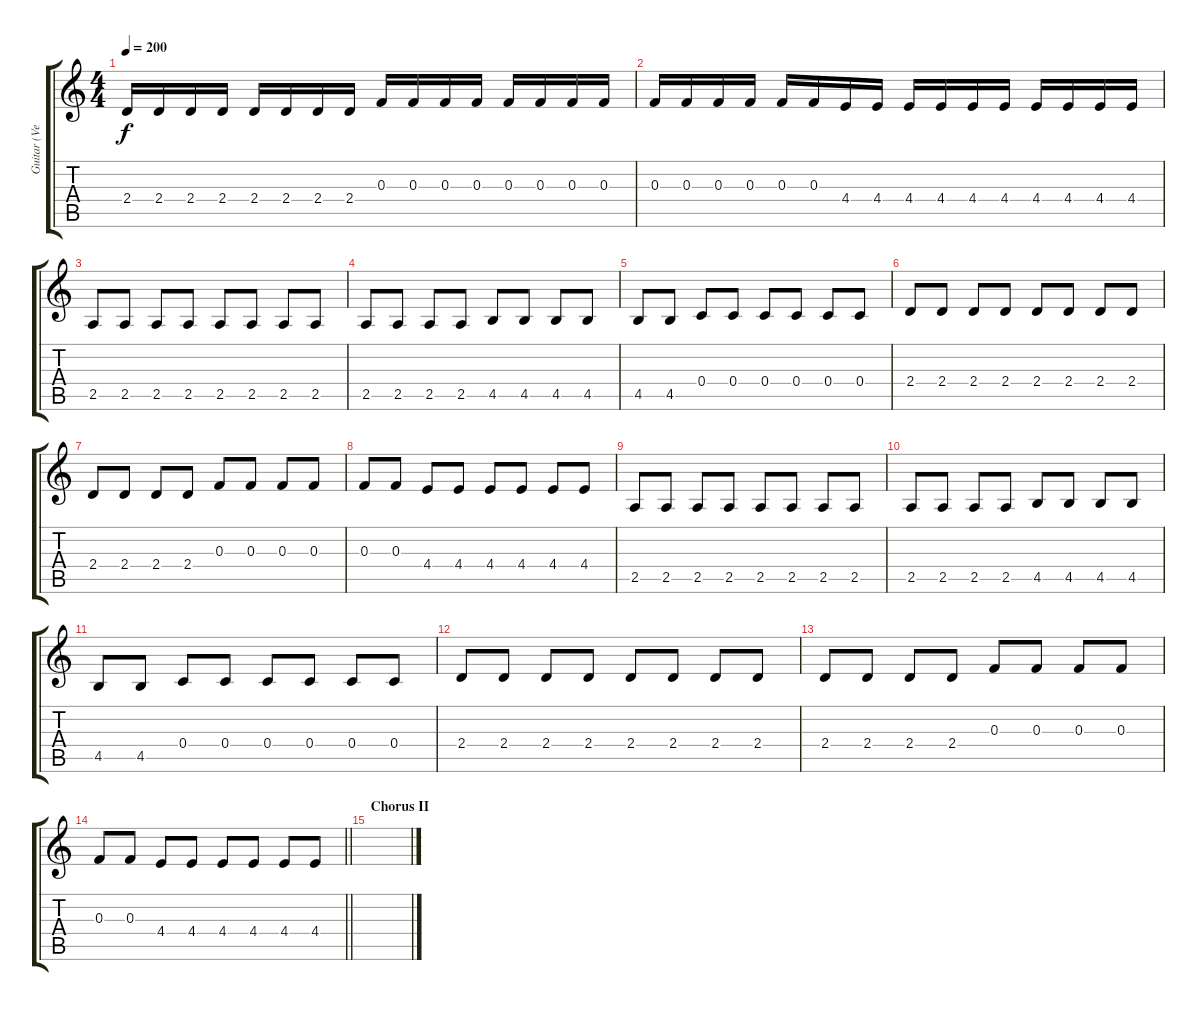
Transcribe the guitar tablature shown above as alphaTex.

\track ("Guitar (Verses)" "Guitar (Ve") {instrument distortionguitar}
\staff {score tabs}
\tuning (D4 A3 F3 C3 G2 D2) {hide}
\ts (4 4)
\tempo 200
\clef g2
\ks c
2.4.16{dy f} 2.4.16 2.4.16 2.4.16 2.4.16 2.4.16 2.4.16 2.4.16 0.3.16 0.3.16 0.3.16 0.3.16 0.3.16 0.3.16 0.3.16 0.3.16 |
0.3.16 0.3.16 0.3.16 0.3.16 0.3.16 0.3.16 4.4.16 4.4.16 4.4.16 4.4.16 4.4.16 4.4.16 4.4.16 4.4.16 4.4.16 4.4.16 |
2.5.8 2.5.8 2.5.8 2.5.8 2.5.8 2.5.8 2.5.8 2.5.8 |
2.5.8 2.5.8 2.5.8 2.5.8 4.5.8 4.5.8 4.5.8 4.5.8 |
4.5.8 4.5.8 0.4.8 0.4.8 0.4.8 0.4.8 0.4.8 0.4.8 |
2.4.8 2.4.8 2.4.8 2.4.8 2.4.8 2.4.8 2.4.8 2.4.8 |
2.4.8 2.4.8 2.4.8 2.4.8 0.3.8 0.3.8 0.3.8 0.3.8 |
0.3.8 0.3.8 4.4.8 4.4.8 4.4.8 4.4.8 4.4.8 4.4.8 |
2.5.8 2.5.8 2.5.8 2.5.8 2.5.8 2.5.8 2.5.8 2.5.8 |
2.5.8 2.5.8 2.5.8 2.5.8 4.5.8 4.5.8 4.5.8 4.5.8 |
4.5.8 4.5.8 0.4.8 0.4.8 0.4.8 0.4.8 0.4.8 0.4.8 |
2.4.8 2.4.8 2.4.8 2.4.8 2.4.8 2.4.8 2.4.8 2.4.8 |
2.4.8 2.4.8 2.4.8 2.4.8 0.3.8 0.3.8 0.3.8 0.3.8 |
\barLineRight lightlight
0.3.8 0.3.8 4.4.8 4.4.8 4.4.8 4.4.8 4.4.8 4.4.8 |
\section ("" "Chorus II")
